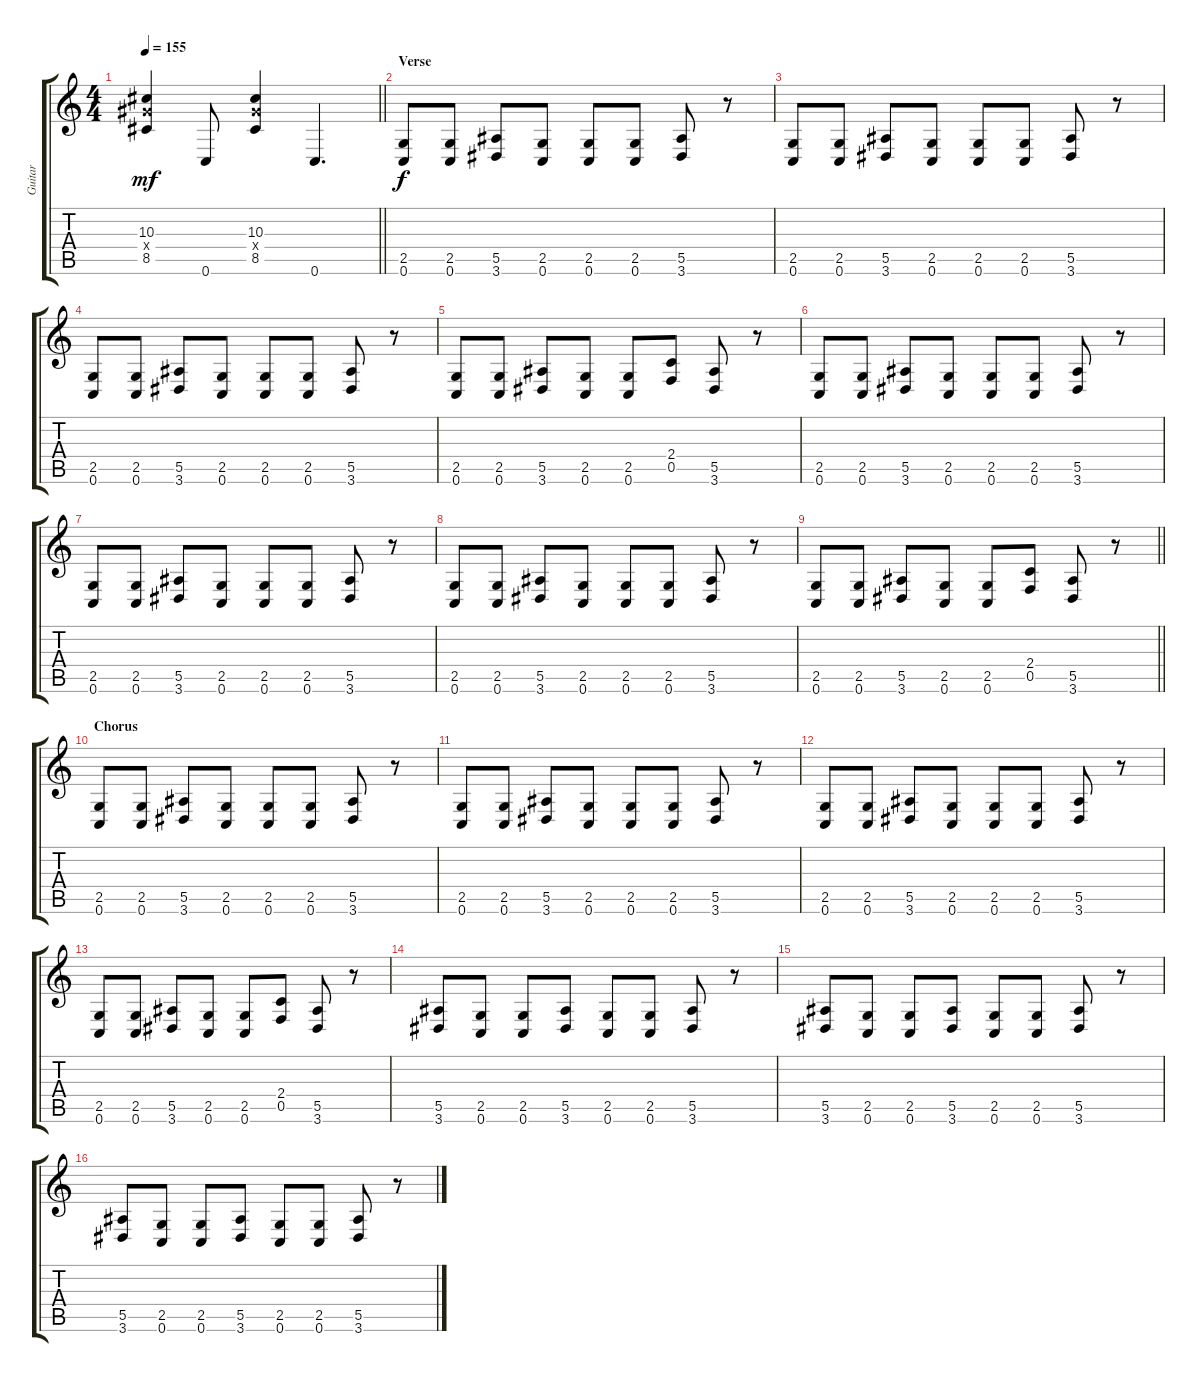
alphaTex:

\track ("Guitar" "Guitar") {instrument overdrivenguitar}
\staff {score tabs}
\tuning (C4 G3 Eb3 Bb2 F2 C2) {hide}
\ts (4 4)
\tempo 155
\clef g2
\barLineRight lightlight
\ks c
(10.3 10.4{x} 8.5).4{dy mf} 0.6.8 (10.3 10.4{x} 8.5).4 0.6.4{d} |
\section ("" "Verse")
(2.5 0.6).8{dy f} (2.5 0.6).8 (5.5 3.6).8 (2.5 0.6).8 (2.5 0.6).8 (2.5 0.6).8 (5.5 3.6).8 r.8 |
(2.5 0.6).8 (2.5 0.6).8 (5.5 3.6).8 (2.5 0.6).8 (2.5 0.6).8 (2.5 0.6).8 (5.5 3.6).8 r.8 |
(2.5 0.6).8 (2.5 0.6).8 (5.5 3.6).8 (2.5 0.6).8 (2.5 0.6).8 (2.5 0.6).8 (5.5 3.6).8 r.8 |
(2.5 0.6).8 (2.5 0.6).8 (5.5 3.6).8 (2.5 0.6).8 (2.5 0.6).8 (2.4 0.5).8 (5.5 3.6).8 r.8 |
(2.5 0.6).8 (2.5 0.6).8 (5.5 3.6).8 (2.5 0.6).8 (2.5 0.6).8 (2.5 0.6).8 (5.5 3.6).8 r.8 |
(2.5 0.6).8 (2.5 0.6).8 (5.5 3.6).8 (2.5 0.6).8 (2.5 0.6).8 (2.5 0.6).8 (5.5 3.6).8 r.8 |
(2.5 0.6).8 (2.5 0.6).8 (5.5 3.6).8 (2.5 0.6).8 (2.5 0.6).8 (2.5 0.6).8 (5.5 3.6).8 r.8 |
\barLineRight lightlight
(2.5 0.6).8 (2.5 0.6).8 (5.5 3.6).8 (2.5 0.6).8 (2.5 0.6).8 (2.4 0.5).8 (5.5 3.6).8 r.8 |
\section ("" "Chorus")
(2.5 0.6).8 (2.5 0.6).8 (5.5 3.6).8 (2.5 0.6).8 (2.5 0.6).8 (2.5 0.6).8 (5.5 3.6).8 r.8 |
(2.5 0.6).8 (2.5 0.6).8 (5.5 3.6).8 (2.5 0.6).8 (2.5 0.6).8 (2.5 0.6).8 (5.5 3.6).8 r.8 |
(2.5 0.6).8 (2.5 0.6).8 (5.5 3.6).8 (2.5 0.6).8 (2.5 0.6).8 (2.5 0.6).8 (5.5 3.6).8 r.8 |
(2.5 0.6).8 (2.5 0.6).8 (5.5 3.6).8 (2.5 0.6).8 (2.5 0.6).8 (2.4 0.5).8 (5.5 3.6).8 r.8 |
(5.5 3.6).8 (2.5 0.6).8 (2.5 0.6).8 (5.5 3.6).8 (2.5 0.6).8 (2.5 0.6).8 (5.5 3.6).8 r.8 |
(5.5 3.6).8 (2.5 0.6).8 (2.5 0.6).8 (5.5 3.6).8 (2.5 0.6).8 (2.5 0.6).8 (5.5 3.6).8 r.8 |
(5.5 3.6).8 (2.5 0.6).8 (2.5 0.6).8 (5.5 3.6).8 (2.5 0.6).8 (2.5 0.6).8 (5.5 3.6).8 r.8
